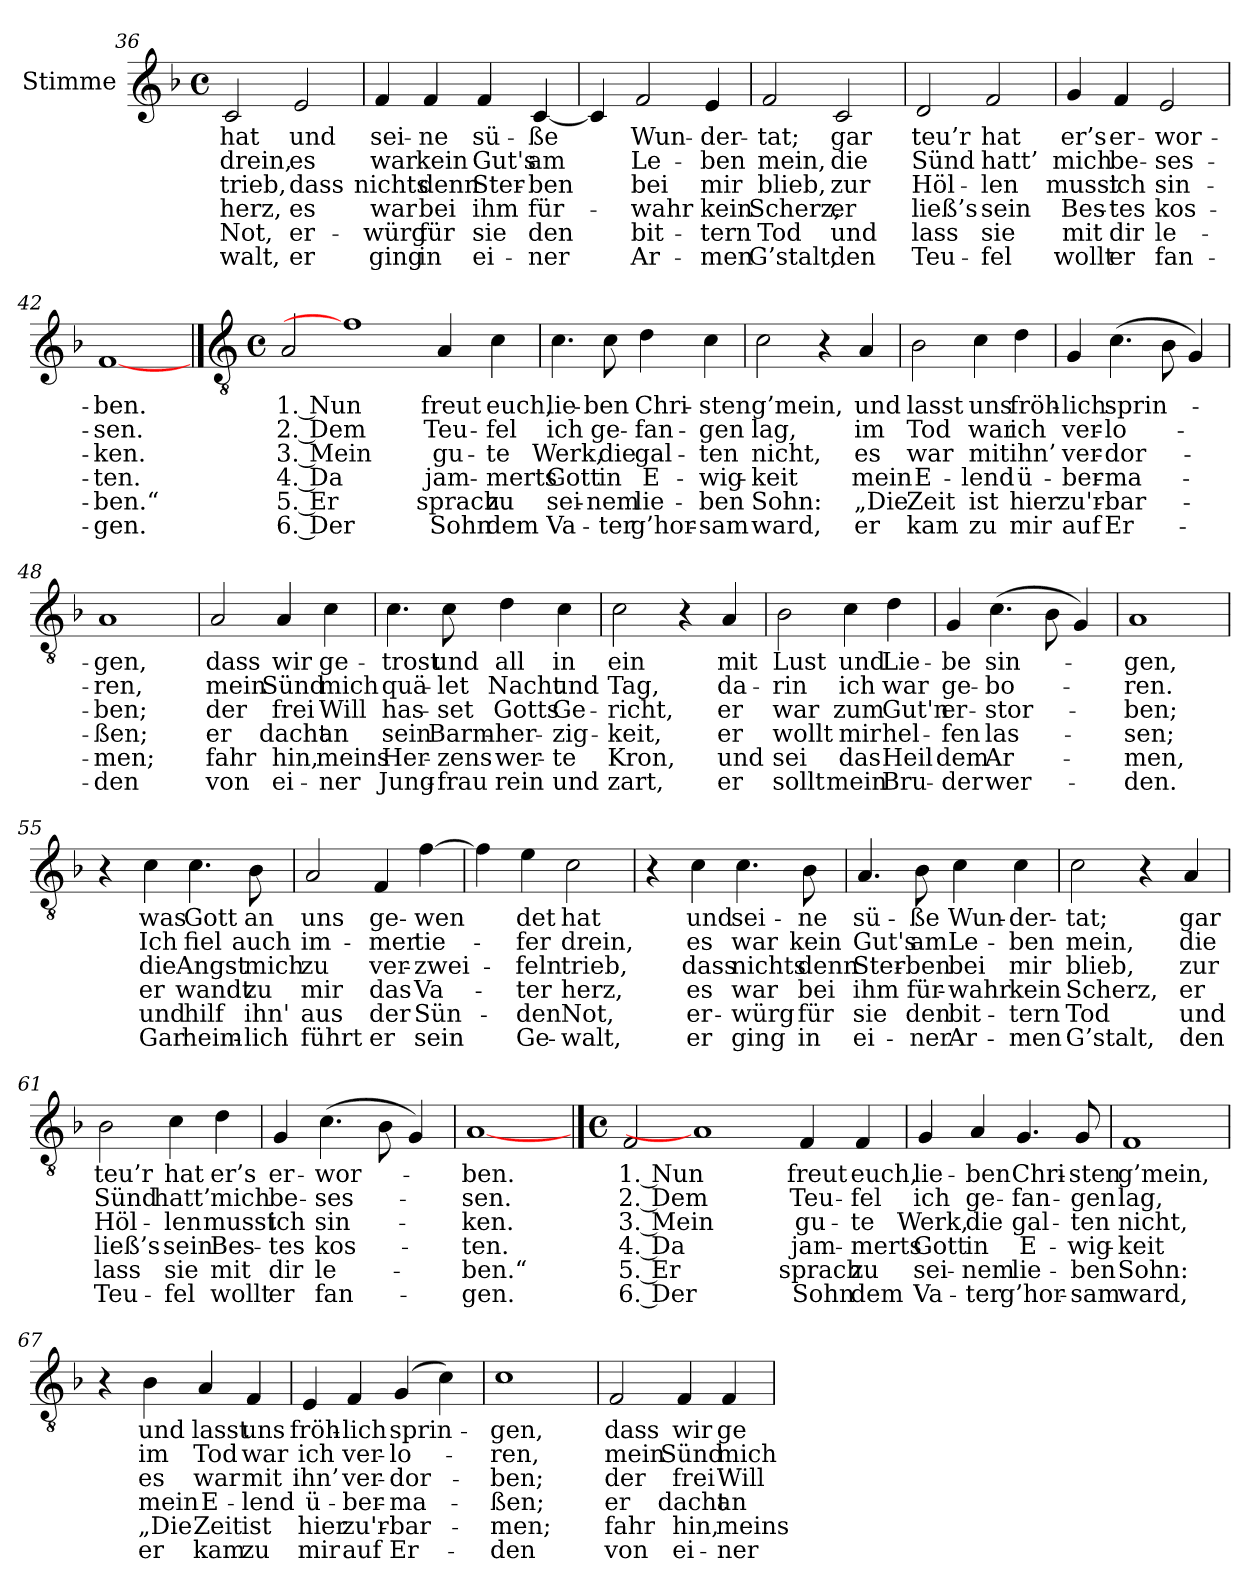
**kern	**text	**text	**text	**text	**text	**text
*part1	*part1	*part1	*part1	*part1	*part1	*part1
*staff1	*staff1	*staff1	*staff1	*staff1	*staff1	*staff1
*I"Stimme	*	*	*	*	*	*
*clefG2	*	*	*	*	*	*
*k[b-]	*	*	*	*	*	*
*M4/4	*	*	*	*	*	*
*met(c)	*	*	*	*	*	*
=36	=36	=36	=36	=36	=36	=36
!	!LO:LY:b	!LO:LY:b	!LO:LY:b	!LO:LY:b	!LO:LY:b	!LO:LY:b
2c/	hat	drein,	trieb,	-herz,	Not,	-walt,
!	!LO:LY:b	!LO:LY:b	!LO:LY:b	!LO:LY:b	!LO:LY:b	!LO:LY:b
2e/	und	es	dass	es	er-	er
!!LO:LB:g=z
=37	=37	=37	=37	=37	=37	=37
!	!LO:LY:b	!LO:LY:b	!LO:LY:b	!LO:LY:b	!LO:LY:b	!LO:LY:b
4f/	sei-	war	nichts	war	-würg	ging
!	!LO:LY:b	!LO:LY:b	!LO:LY:b	!LO:LY:b	!LO:LY:b	!LO:LY:b
4f/	-ne	kein	denn	bei	für	in
!	!LO:LY:b	!LO:LY:b	!LO:LY:b	!LO:LY:b	!LO:LY:b	!LO:LY:b
4f/	sü-	Gut's	Ster-	ihm	sie	ei-
!	!LO:LY:b	!LO:LY:b	!LO:LY:b	!LO:LY:b	!LO:LY:b	!LO:LY:b
[4c/	-ße	am	-ben	für-	den	-ner
=38	=38	=38	=38	=38	=38	=38
4c/]	.	.	.	.	.	.
!	!LO:LY:b	!LO:LY:b	!LO:LY:b	!LO:LY:b	!LO:LY:b	!LO:LY:b
2f/	Wun-	Le-	bei	-wahr	bit-	Ar-
!	!LO:LY:b	!LO:LY:b	!LO:LY:b	!LO:LY:b	!LO:LY:b	!LO:LY:b
4e/	-der-	-ben	mir	kein	-tern	-men
=39	=39	=39	=39	=39	=39	=39
!	!LO:LY:b	!LO:LY:b	!LO:LY:b	!LO:LY:b	!LO:LY:b	!LO:LY:b
2f/	-tat;	mein,	blieb,	Scherz,	Tod	G’stalt,
!	!LO:LY:b	!LO:LY:b	!LO:LY:b	!LO:LY:b	!LO:LY:b	!LO:LY:b
2c/	gar	die	zur	er	und	den
=40	=40	=40	=40	=40	=40	=40
!	!LO:LY:b	!LO:LY:b	!LO:LY:b	!LO:LY:b	!LO:LY:b	!LO:LY:b
2d/	teu’r	Sünd	Höl-	ließ’s	lass	Teu-
!	!LO:LY:b	!LO:LY:b	!LO:LY:b	!LO:LY:b	!LO:LY:b	!LO:LY:b
2f/	hat	hatt’	-len	sein	sie	-fel
=41	=41	=41	=41	=41	=41	=41
!	!LO:LY:b	!LO:LY:b	!LO:LY:b	!LO:LY:b	!LO:LY:b	!LO:LY:b
4g/	er’s	mich	musst	Bes-	mit	wollt
!	!LO:LY:b	!LO:LY:b	!LO:LY:b	!LO:LY:b	!LO:LY:b	!LO:LY:b
4f/	er-	be-	ich	-tes	dir	er
!	!LO:LY:b	!LO:LY:b	!LO:LY:b	!LO:LY:b	!LO:LY:b	!LO:LY:b
2e/	-wor-	-ses-	sin-	kos-	le-	fan-
=42	=42	=42	=42	=42	=42	=42
!	!LO:LY:b	!LO:LY:b	!LO:LY:b	!LO:LY:b	!LO:LY:b	!LO:LY:b
[1f	-ben.	-sen.	-ken.	-ten.	-ben.“	-gen.
!!LO:PB:g=z
==43	==43	==43	==43	==43	==43	==43
*clefGv2	*	*	*	*	*	*
*M4/4	*	*	*	*	*	*
*met(c)	*	*	*	*	*	*
!	!LO:LY:b	!LO:LY:b	!LO:LY:b	!LO:LY:b	!LO:LY:b	!LO:LY:b
2A/	1. Nun	2. Dem	3. Mein	4. Da	5. Er	6. Der
1f]	.	.	.	.	.	.
!	!LO:LY:b	!LO:LY:b	!LO:LY:b	!LO:LY:b	!LO:LY:b	!LO:LY:b
4A/	freut	Teu-	gu-	jam-	sprach	Sohn
!	!LO:LY:b	!LO:LY:b	!LO:LY:b	!LO:LY:b	!LO:LY:b	!LO:LY:b
4c\	euch,	-fel	-te	-merts	zu	dem
=44	=44	=44	=44	=44	=44	=44
!	!LO:LY:b	!LO:LY:b	!LO:LY:b	!LO:LY:b	!LO:LY:b	!LO:LY:b
4.c\	lie-	ich	Werk,	Gott	sei-	Va-
!	!LO:LY:b	!LO:LY:b	!LO:LY:b	!LO:LY:b	!LO:LY:b	!LO:LY:b
8c\	-ben	ge-	die	in	-nem	-ter
!	!LO:LY:b	!LO:LY:b	!LO:LY:b	!LO:LY:b	!LO:LY:b	!LO:LY:b
4d\	Chri-	-fan-	gal-	E-	lie-	g’hor-
!	!LO:LY:b	!LO:LY:b	!LO:LY:b	!LO:LY:b	!LO:LY:b	!LO:LY:b
4c\	-sten	-gen	-ten	-wig-	-ben	-sam
=45	=45	=45	=45	=45	=45	=45
!	!LO:LY:b	!LO:LY:b	!LO:LY:b	!LO:LY:b	!LO:LY:b	!LO:LY:b
2c\	g’mein,	lag,	nicht,	-keit	Sohn:	ward,
4r	.	.	.	.	.	.
!	!LO:LY:b	!LO:LY:b	!LO:LY:b	!LO:LY:b	!LO:LY:b	!LO:LY:b
4A/	und	im	es	mein	„Die	er
=46	=46	=46	=46	=46	=46	=46
!	!LO:LY:b	!LO:LY:b	!LO:LY:b	!LO:LY:b	!LO:LY:b	!LO:LY:b
2B-\	lasst	Tod	war	E-	Zeit	kam
!	!LO:LY:b	!LO:LY:b	!LO:LY:b	!LO:LY:b	!LO:LY:b	!LO:LY:b
4c\	uns	war	mit	-lend	ist	zu
!	!LO:LY:b	!LO:LY:b	!LO:LY:b	!LO:LY:b	!LO:LY:b	!LO:LY:b
4d\	fröh-	ich	ihn’	ü-	hier	mir
=47	=47	=47	=47	=47	=47	=47
!	!LO:LY:b	!LO:LY:b	!LO:LY:b	!LO:LY:b	!LO:LY:b	!LO:LY:b
4G/	-lich	ver-	ver-	-ber-	zu'r-	auf
!	!LO:LY:b	!LO:LY:b	!LO:LY:b	!LO:LY:b	!LO:LY:b	!LO:LY:b
(4.c\	sprin-	-lo-	-dor-	-ma-	-bar-	Er-
8B-\	.	.	.	.	.	.
4G/)	.	.	.	.	.	.
!!LO:LB:g=z
=48	=48	=48	=48	=48	=48	=48
!	!LO:LY:b	!LO:LY:b	!LO:LY:b	!LO:LY:b	!LO:LY:b	!LO:LY:b
1A	-gen,	-ren,	-ben;	-ßen;	-men;	-den
=49	=49	=49	=49	=49	=49	=49
!	!LO:LY:b	!LO:LY:b	!LO:LY:b	!LO:LY:b	!LO:LY:b	!LO:LY:b
2A/	dass	mein	der	er	fahr	von
!	!LO:LY:b	!LO:LY:b	!LO:LY:b	!LO:LY:b	!LO:LY:b	!LO:LY:b
4A/	wir	Sünd	frei	dacht	hin,	ei-
!	!LO:LY:b	!LO:LY:b	!LO:LY:b	!LO:LY:b	!LO:LY:b	!LO:LY:b
4c\	ge-	mich	Will	an	meins	-ner
=50	=50	=50	=50	=50	=50	=50
!	!LO:LY:b	!LO:LY:b	!LO:LY:b	!LO:LY:b	!LO:LY:b	!LO:LY:b
4.c\	-trost	quä-	has-	sein	Her-	Jung-
!	!LO:LY:b	!LO:LY:b	!LO:LY:b	!LO:LY:b	!LO:LY:b	!LO:LY:b
8c\	und	-let	-set	Barm-	-zens	-frau
!	!LO:LY:b	!LO:LY:b	!LO:LY:b	!LO:LY:b	!LO:LY:b	!LO:LY:b
4d\	all	Nacht	Gotts	-her-	wer-	rein
!	!LO:LY:b	!LO:LY:b	!LO:LY:b	!LO:LY:b	!LO:LY:b	!LO:LY:b
4c\	in	und	Ge-	-zig-	-te	und
=51	=51	=51	=51	=51	=51	=51
!	!LO:LY:b	!LO:LY:b	!LO:LY:b	!LO:LY:b	!LO:LY:b	!LO:LY:b
2c\	ein	Tag,	-richt,	-keit,	Kron,	zart,
4r	.	.	.	.	.	.
!	!LO:LY:b	!LO:LY:b	!LO:LY:b	!LO:LY:b	!LO:LY:b	!LO:LY:b
4A/	mit	da-	er	er	und	er
=52	=52	=52	=52	=52	=52	=52
!	!LO:LY:b	!LO:LY:b	!LO:LY:b	!LO:LY:b	!LO:LY:b	!LO:LY:b
2B-\	Lust	-rin	war	wollt	sei	sollt
!	!LO:LY:b	!LO:LY:b	!LO:LY:b	!LO:LY:b	!LO:LY:b	!LO:LY:b
4c\	und	ich	zum	mir	das	mein
!	!LO:LY:b	!LO:LY:b	!LO:LY:b	!LO:LY:b	!LO:LY:b	!LO:LY:b
4d\	Lie-	war	Gut'n	hel-	Heil	Bru-
!!LO:LB:g=z
=53	=53	=53	=53	=53	=53	=53
!	!LO:LY:b	!LO:LY:b	!LO:LY:b	!LO:LY:b	!LO:LY:b	!LO:LY:b
4G/	-be	ge-	er-	-fen	dem	-der
!	!LO:LY:b	!LO:LY:b	!LO:LY:b	!LO:LY:b	!LO:LY:b	!LO:LY:b
(4.c\	sin-	-bo-	-stor-	las-	Ar-	wer-
8B-\	.	.	.	.	.	.
4G/)	.	.	.	.	.	.
=54	=54	=54	=54	=54	=54	=54
!	!LO:LY:b	!LO:LY:b	!LO:LY:b	!LO:LY:b	!LO:LY:b	!LO:LY:b
1A	-gen,	-ren.	-ben;	-sen;	-men,	-den.
=55	=55	=55	=55	=55	=55	=55
4r	.	.	.	.	.	.
!	!LO:LY:b	!LO:LY:b	!LO:LY:b	!LO:LY:b	!LO:LY:b	!LO:LY:b
4c\	was	Ich	die	er	und	Gar
!	!LO:LY:b	!LO:LY:b	!LO:LY:b	!LO:LY:b	!LO:LY:b	!LO:LY:b
4.c\	Gott	fiel	Angst	wandt	hilf	heim-
!	!LO:LY:b	!LO:LY:b	!LO:LY:b	!LO:LY:b	!LO:LY:b	!LO:LY:b
8B-\	an	auch	mich	zu	ihn'	-lich
=56	=56	=56	=56	=56	=56	=56
!	!LO:LY:b	!LO:LY:b	!LO:LY:b	!LO:LY:b	!LO:LY:b	!LO:LY:b
2A/	uns	im-	zu	mir	aus	führt
!	!LO:LY:b	!LO:LY:b	!LO:LY:b	!LO:LY:b	!LO:LY:b	!LO:LY:b
4F/	ge-	-mer	ver-	das	der	er
!	!LO:LY:b	!LO:LY:b	!LO:LY:b	!LO:LY:b	!LO:LY:b	!LO:LY:b
[4f\	-wen	tie-	-zwei-	Va-	Sün-	sein
=57	=57	=57	=57	=57	=57	=57
4f\]	.	.	.	.	.	.
!	!LO:LY:b	!LO:LY:b	!LO:LY:b	!LO:LY:b	!LO:LY:b	!LO:LY:b
4e\	det	-fer	-feln	-ter	-den	Ge-
!	!LO:LY:b	!LO:LY:b	!LO:LY:b	!LO:LY:b	!LO:LY:b	!LO:LY:b
2c\	hat	drein,	trieb,	herz,	Not,	-walt,
=58	=58	=58	=58	=58	=58	=58
4r	.	.	.	.	.	.
!	!LO:LY:b	!LO:LY:b	!LO:LY:b	!LO:LY:b	!LO:LY:b	!LO:LY:b
4c\	und	es	dass	es	er-	er
!	!LO:LY:b	!LO:LY:b	!LO:LY:b	!LO:LY:b	!LO:LY:b	!LO:LY:b
4.c\	sei-	war	nichts	war	-würg	ging
!	!LO:LY:b	!LO:LY:b	!LO:LY:b	!LO:LY:b	!LO:LY:b	!LO:LY:b
8B-\	-ne	kein	denn	bei	für	in
!!LO:LB:g=z
=59	=59	=59	=59	=59	=59	=59
!	!LO:LY:b	!LO:LY:b	!LO:LY:b	!LO:LY:b	!LO:LY:b	!LO:LY:b
4.A/	sü-	Gut's	Ster-	ihm	sie	ei-
!	!LO:LY:b	!LO:LY:b	!LO:LY:b	!LO:LY:b	!LO:LY:b	!LO:LY:b
8B-\	-ße	am	-ben	für-	den	-ner
!	!LO:LY:b	!LO:LY:b	!LO:LY:b	!LO:LY:b	!LO:LY:b	!LO:LY:b
4c\	Wun-	Le-	bei	-wahr	bit-	Ar-
!	!LO:LY:b	!LO:LY:b	!LO:LY:b	!LO:LY:b	!LO:LY:b	!LO:LY:b
4c\	-der-	-ben	mir	kein	-tern	-men
=60	=60	=60	=60	=60	=60	=60
!	!LO:LY:b	!LO:LY:b	!LO:LY:b	!LO:LY:b	!LO:LY:b	!LO:LY:b
2c\	-tat;	mein,	blieb,	Scherz,	Tod	G’stalt,
4r	.	.	.	.	.	.
!	!LO:LY:b	!LO:LY:b	!LO:LY:b	!LO:LY:b	!LO:LY:b	!LO:LY:b
4A/	gar	die	zur	er	und	den
=61	=61	=61	=61	=61	=61	=61
!	!LO:LY:b	!LO:LY:b	!LO:LY:b	!LO:LY:b	!LO:LY:b	!LO:LY:b
2B-\	teu’r	Sünd	Höl-	ließ’s	lass	Teu-
!	!LO:LY:b	!LO:LY:b	!LO:LY:b	!LO:LY:b	!LO:LY:b	!LO:LY:b
4c\	hat	hatt’	-len	sein	sie	-fel
!	!LO:LY:b	!LO:LY:b	!LO:LY:b	!LO:LY:b	!LO:LY:b	!LO:LY:b
4d\	er’s	mich	musst	Bes-	mit	wollt
=62	=62	=62	=62	=62	=62	=62
!	!LO:LY:b	!LO:LY:b	!LO:LY:b	!LO:LY:b	!LO:LY:b	!LO:LY:b
4G/	er-	be-	ich	-tes	dir	er
!	!LO:LY:b	!LO:LY:b	!LO:LY:b	!LO:LY:b	!LO:LY:b	!LO:LY:b
(4.c\	-wor-	-ses-	sin-	kos-	le-	fan-
8B-\	.	.	.	.	.	.
4G/)	.	.	.	.	.	.
=63	=63	=63	=63	=63	=63	=63
!	!LO:LY:b	!LO:LY:b	!LO:LY:b	!LO:LY:b	!LO:LY:b	!LO:LY:b
[1A	-ben.	-sen.	-ken.	-ten.	-ben.“	-gen.
!!LO:PB:g=z
==64	==64	==64	==64	==64	==64	==64
*M4/4	*	*	*	*	*	*
*met(c)	*	*	*	*	*	*
!	!LO:LY:b	!LO:LY:b	!LO:LY:b	!LO:LY:b	!LO:LY:b	!LO:LY:b
2F/	1. Nun	2. Dem	3. Mein	4. Da	5. Er	6. Der
1A]	.	.	.	.	.	.
!	!LO:LY:b	!LO:LY:b	!LO:LY:b	!LO:LY:b	!LO:LY:b	!LO:LY:b
4F/	freut	Teu-	gu-	jam-	sprach	Sohn
!	!LO:LY:b	!LO:LY:b	!LO:LY:b	!LO:LY:b	!LO:LY:b	!LO:LY:b
4F/	euch,	-fel	-te	-merts	zu	dem
=65	=65	=65	=65	=65	=65	=65
!	!LO:LY:b	!LO:LY:b	!LO:LY:b	!LO:LY:b	!LO:LY:b	!LO:LY:b
4G/	lie-	ich	Werk,	Gott	sei-	Va-
!	!LO:LY:b	!LO:LY:b	!LO:LY:b	!LO:LY:b	!LO:LY:b	!LO:LY:b
4A/	-ben	ge-	die	in	-nem	-ter
!	!LO:LY:b	!LO:LY:b	!LO:LY:b	!LO:LY:b	!LO:LY:b	!LO:LY:b
4.G/	Chri-	-fan-	gal-	E-	lie-	g’hor-
!	!LO:LY:b	!LO:LY:b	!LO:LY:b	!LO:LY:b	!LO:LY:b	!LO:LY:b
8G/	-sten	-gen	-ten	-wig-	-ben	-sam
=66	=66	=66	=66	=66	=66	=66
!	!LO:LY:b	!LO:LY:b	!LO:LY:b	!LO:LY:b	!LO:LY:b	!LO:LY:b
1F	g’mein,	lag,	nicht,	-keit	Sohn:	ward,
=67	=67	=67	=67	=67	=67	=67
4r	.	.	.	.	.	.
!	!LO:LY:b	!LO:LY:b	!LO:LY:b	!LO:LY:b	!LO:LY:b	!LO:LY:b
4B-\	und	im	es	mein	„Die	er
!	!LO:LY:b	!LO:LY:b	!LO:LY:b	!LO:LY:b	!LO:LY:b	!LO:LY:b
4A/	lasst	Tod	war	E-	Zeit	kam
!	!LO:LY:b	!LO:LY:b	!LO:LY:b	!LO:LY:b	!LO:LY:b	!LO:LY:b
4F/	uns	war	mit	-lend	ist	zu
=68	=68	=68	=68	=68	=68	=68
!	!LO:LY:b	!LO:LY:b	!LO:LY:b	!LO:LY:b	!LO:LY:b	!LO:LY:b
4E/	fröh-	ich	ihn’	ü-	hier	mir
!	!LO:LY:b	!LO:LY:b	!LO:LY:b	!LO:LY:b	!LO:LY:b	!LO:LY:b
4F/	-lich	ver-	ver-	-ber-	zu'r-	auf
!	!LO:LY:b	!LO:LY:b	!LO:LY:b	!LO:LY:b	!LO:LY:b	!LO:LY:b
(4G/	sprin-	-lo-	-dor-	-ma-	-bar-	Er-
4c\)	.	.	.	.	.	.
!!LO:LB:g=z
=69	=69	=69	=69	=69	=69	=69
!	!LO:LY:b	!LO:LY:b	!LO:LY:b	!LO:LY:b	!LO:LY:b	!LO:LY:b
1c	-gen,	-ren,	-ben;	-ßen;	-men;	-den
=70	=70	=70	=70	=70	=70	=70
!	!LO:LY:b	!LO:LY:b	!LO:LY:b	!LO:LY:b	!LO:LY:b	!LO:LY:b
2F/	dass	mein	der	er	fahr	von
!	!LO:LY:b	!LO:LY:b	!LO:LY:b	!LO:LY:b	!LO:LY:b	!LO:LY:b
4F/	wir	Sünd	frei	dacht	hin,	ei-
!	!LO:LY:b	!LO:LY:b	!LO:LY:b	!LO:LY:b	!LO:LY:b	!LO:LY:b
4F/	ge-	mich	Will	an	meins	-ner
=	=	=	=	=	=	=
*-	*-	*-	*-	*-	*-	*-
